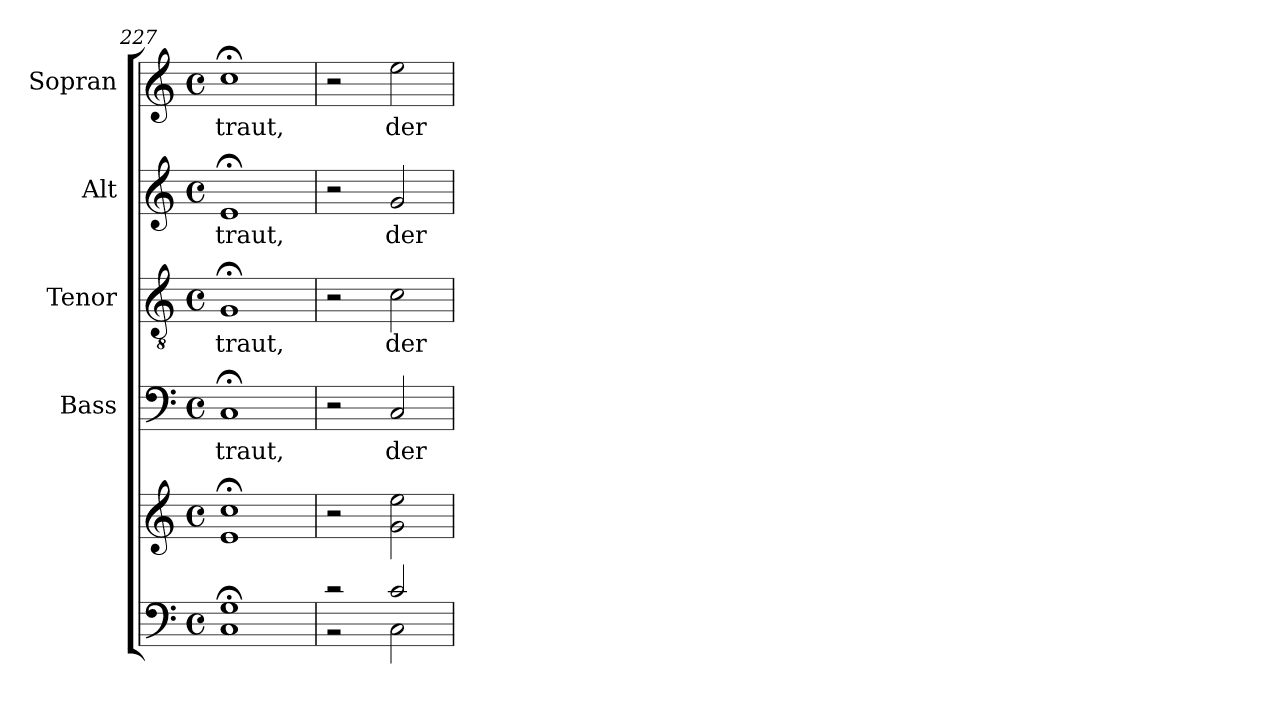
**kern	**kern	**kern	**text	**kern	**text	**kern	**text	**kern	**text
*part5	*part5	*part4	*part4	*part3	*part3	*part2	*part2	*part1	*part1
*staff6	*staff5	*staff4	*staff4	*staff3	*staff3	*staff2	*staff2	*staff1	*staff1
*	*	*I"Bass	*	*I"Tenor	*	*I"Alt	*	*I"Sopran	*
*	*	*I'B.	*	*I'T.	*	*I'A.	*	*I'S.	*
*clefF4	*clefG2	*clefF4	*	*clefGv2	*	*clefG2	*	*clefG2	*
*k[]	*k[]	*k[]	*	*k[]	*	*k[]	*	*k[]	*
*C:	*C:	*C:	*	*C:	*	*C:	*	*C:	*
*M4/4	*M4/4	*M4/4	*	*M4/4	*	*M4/4	*	*M4/4	*
*met(c)	*met(c)	*met(c)	*	*met(c)	*	*met(c)	*	*met(c)	*
=227	=227	=227	=227	=227	=227	=227	=227	=227	=227
!	!	!	!LO:LY:b	!	!LO:LY:b	!	!LO:LY:b	!	!LO:LY:b
1C;< 1G;<	1e;< 1cc;<	1C;<	traut,	1G;<	traut,	1e;<	traut,	1cc;<	traut,
=228	=228	=228	=228	=228	=228	=228	=228	=228	=228
*^	*	*	*	*	*	*	*	*	*
2r	2r	2r	2r	.	2r	.	2r	.	2r	.
!	!	!	!	!LO:LY:b	!	!LO:LY:b	!	!LO:LY:b	!	!LO:LY:b
2c/	2C\	2g\ 2ee\	2C/	der	2c\	der	2g/	der	2ee\	der
*v	*v	*	*	*	*	*	*	*	*	*
=	=	=	=	=	=	=	=	=	=
*-	*-	*-	*-	*-	*-	*-	*-	*-	*-
